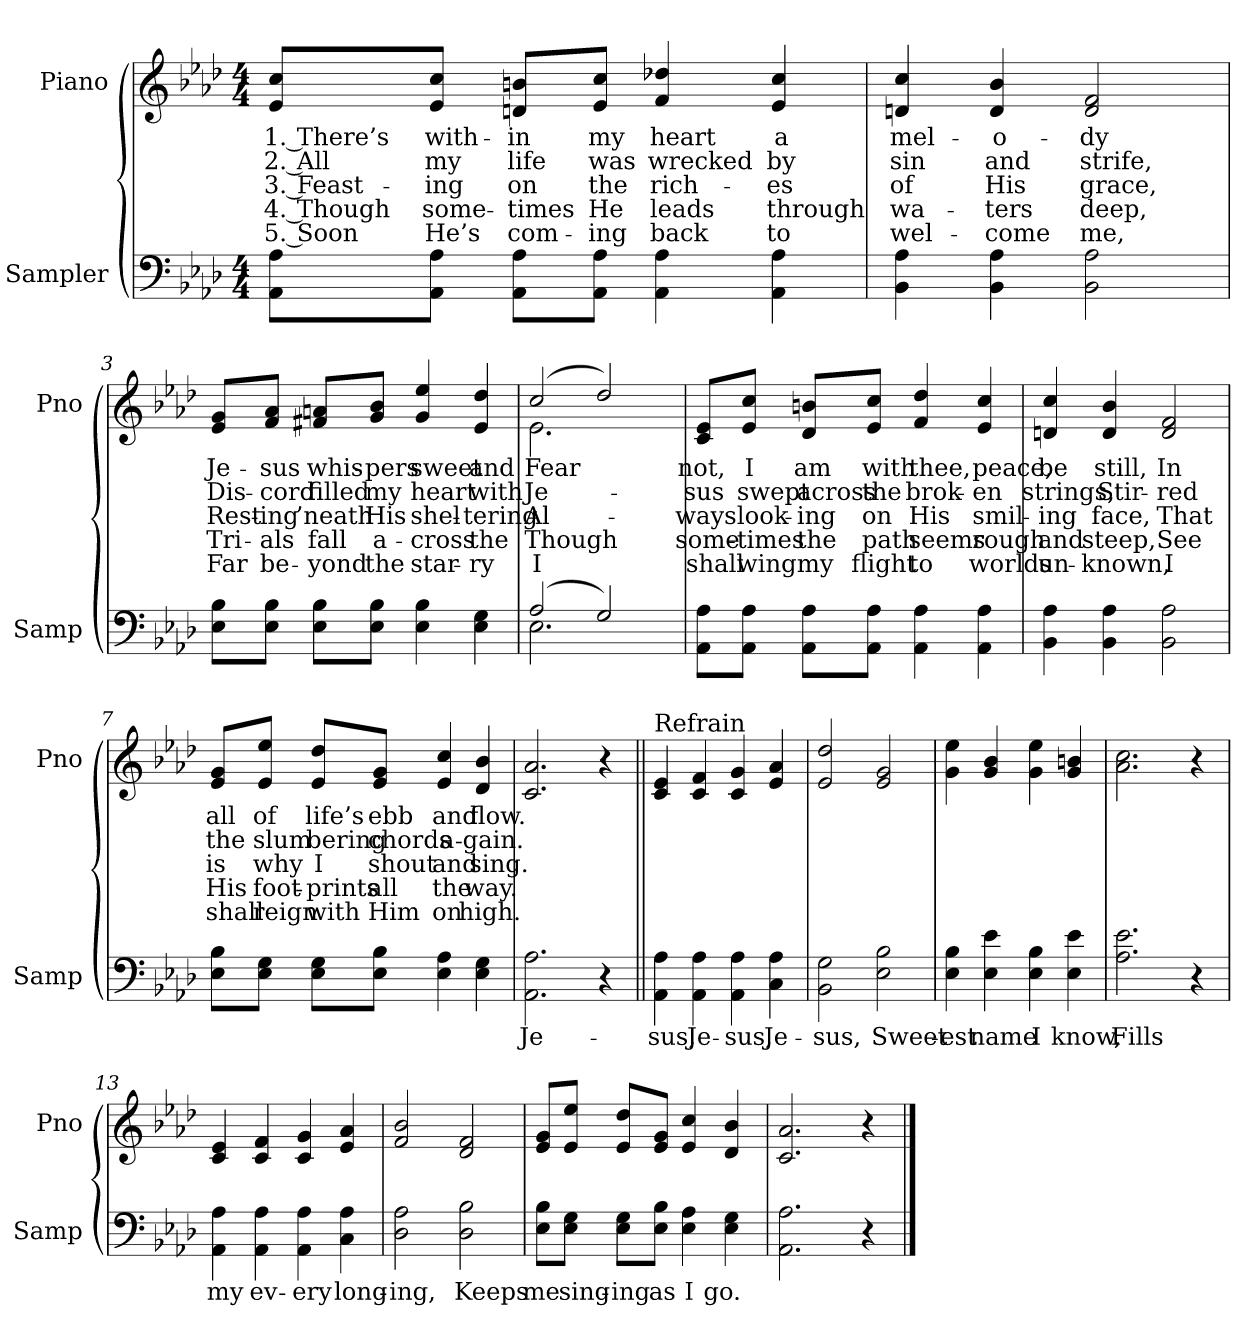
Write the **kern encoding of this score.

**kern	**text	**kern	**text	**text	**text	**text	**text
*part2	*part2	*part1	*part1	*part1	*part1	*part1	*part1
*staff2	*staff2	*staff1	*staff1	*staff1	*staff1	*staff1	*staff1
*I"Sampler	*	*I"Piano	*	*	*	*	*
*I'Samp	*	*I'Pno	*	*	*	*	*
*clefF4	*	*clefG2	*	*	*	*	*
*k[b-e-a-d-]	*	*k[b-e-a-d-]	*	*	*	*	*
*A-:	*	*A-:	*	*	*	*	*
*M4/4	*	*M4/4	*	*	*	*	*
=1	=1	=1	=1	=1	=1	=1	=1
8AA-\ 8A-\L	.	8e-/ 8cc/L	1. There’s	2. All	3. Feast-	4. Though	5. Soon
8AA-\ 8A-\J	.	8e-/ 8cc/J	with-	my	-ing	some-	He’s
8AA-\ 8A-\L	.	8dn/ 8bn/L	-in	life	on	-times	com-
8AA-\ 8A-\J	.	8e-/ 8cc/J	my	was	the	He	-ing
4AA-\ 4A-\	.	4f/ 4dd-X/	heart	wrecked	rich-	leads	back
4AA-\ 4A-\	.	4e- 4cc	a	by	-es	through	to
=2	=2	=2	=2	=2	=2	=2	=2
4BB-\ 4A-\	.	4dn 4cc	mel-	sin	of	wa-	wel-
4BB-\ 4A-\	.	4d 4b-	-o-	and	His	-ters	-come
2BB-\ 2A-\	.	2d 2f	-dy	strife,	grace,	deep,	me,
=3	=3	=3	=3	=3	=3	=3	=3
8E-\ 8B-\L	.	8e-/ 8g/L	Je-	Dis-	Rest-	Tri-	Far
8E-\ 8B-\J	.	8f/ 8a-/J	-sus	-cord	-ing	-als	be-
8E-\ 8B-\L	.	8f#X/ 8an/L	whis-	filled	’neath	fall	-yond
8E-\ 8B-\J	.	8g/ 8b-/J	-pers	my	His	a-	the
4E-\ 4B-\	.	4g/ 4ee-/	sweet	heart	shel-	-cross	star-
4E-\ 4G\	.	4e- 4dd-	and	with	-tering	the	-ry
=4	=4	=4	=4	=4	=4	=4	=4
*^	*	*^	*	*	*	*	*
(2A-/	2.E-	.	(2cc/	2.e-	Fear	Je-	Al-	Though	I
2G/)	.	.	2dd-/)	.	.	.	.	.	.
.	4ryy	.	.	4ryy	.	.	.	.	.
*v	*v	*	*	*	*	*	*	*	*
*	*	*v	*v	*	*	*	*	*
=5	=5	=5	=5	=5	=5	=5	=5
8AA-\ 8A-\L	.	8c/ 8e-/L	not,	-sus	-ways	some-	shall
8AA-\ 8A-\J	.	8e-/ 8cc/J	I	swept	look-	-times	wing
8AA-\ 8A-\L	.	8d-/ 8bn/L	am	across	-ing	the	my
8AA-\ 8A-\J	.	8e-/ 8cc/J	with	the	on	path	flight
4AA-\ 4A-\	.	4f/ 4dd-/	thee,	brok-	His	seems	to
4AA-\ 4A-\	.	4e-/ 4cc/	peace,	-en	smil-	rough	worlds
=6	=6	=6	=6	=6	=6	=6	=6
4BB-\ 4A-\	.	4dn/ 4cc/	be	strings,	-ing	and	un-
4BB-\ 4A-\	.	4d/ 4b-/	still,	Stir-	face,	steep,	-known,
2BB-\ 2A-\	.	2d/ 2f/	In	-red	That	See	I
=7	=7	=7	=7	=7	=7	=7	=7
8E-\ 8B-\L	.	8e-/ 8g/L	all	the	is	His	shall
8E-\ 8G\J	.	8e-/ 8ee-/J	of	slum-	why	foot-	reign
8E-\ 8G\L	.	8e-/ 8dd-/L	life’s	-bering	I	-prints	with
8E-\ 8B-\J	.	8e-/ 8g/J	ebb	chords	shout	all	Him
4E-\ 4A-\	.	4e-/ 4cc/	and	a-	and	the	on
4E-\ 4G\	.	4d-/ 4b-/	flow.	-gain.	sing.	way.	high.
=8	=8	=8	=8	=8	=8	=8	=8
2.AA-\ 2.A-\	Je-	2.c 2.a-	.	.	.	.	.
4r	.	4r	.	.	.	.	.
=9||	=9||	=9||	=9||	=9||	=9||	=9||	=9||
!	!	!LO:TX:t=Refrain	!	!	!	!	!
4AA- 4A-	-sus,	4c 4e-	.	.	.	.	.
4AA- 4A-	Je-	4c 4f	.	.	.	.	.
4AA- 4A-	-sus,	4c 4g	.	.	.	.	.
4C 4A-	Je-	4e- 4a-	.	.	.	.	.
=10	=10	=10	=10	=10	=10	=10	=10
2BB- 2G	-sus,	2e- 2dd-	.	.	.	.	.
2E- 2B-	Sweet-	2e- 2g	.	.	.	.	.
=11	=11	=11	=11	=11	=11	=11	=11
4E- 4B-	-est	4g 4ee-	.	.	.	.	.
4E- 4e-	name	4g 4b-	.	.	.	.	.
4E- 4B-	I	4g 4ee-	.	.	.	.	.
4E- 4e-	know,	4g 4bn	.	.	.	.	.
=12	=12	=12	=12	=12	=12	=12	=12
2.A- 2.e-	Fills	2.a- 2.cc	.	.	.	.	.
4r	.	4r	.	.	.	.	.
=13	=13	=13	=13	=13	=13	=13	=13
4AA- 4A-	my	4c 4e-	.	.	.	.	.
4AA- 4A-	ev-	4c 4f	.	.	.	.	.
4AA- 4A-	-ery	4c 4g	.	.	.	.	.
4C 4A-	long-	4e- 4a-	.	.	.	.	.
=14	=14	=14	=14	=14	=14	=14	=14
2D- 2A-	-ing,	2f 2b-	.	.	.	.	.
2D- 2B-	Keeps	2d- 2f	.	.	.	.	.
=15	=15	=15	=15	=15	=15	=15	=15
8E-\ 8B-\L	me	8e-/ 8g/L	.	.	.	.	.
8E-\ 8G\J	sing-	8e-/ 8ee-/J	.	.	.	.	.
8E-\ 8G\L	-ing	8e-/ 8dd-/L	.	.	.	.	.
8E-\ 8B-\J	as	8e-/ 8g/J	.	.	.	.	.
4E- 4A-	I	4e- 4cc	.	.	.	.	.
4E- 4G	go.	4d- 4b-	.	.	.	.	.
=16	=16	=16	=16	=16	=16	=16	=16
2.AA- 2.A-	.	2.c 2.a-	.	.	.	.	.
4r	.	4r	.	.	.	.	.
==	==	==	==	==	==	==	==
*-	*-	*-	*-	*-	*-	*-	*-
